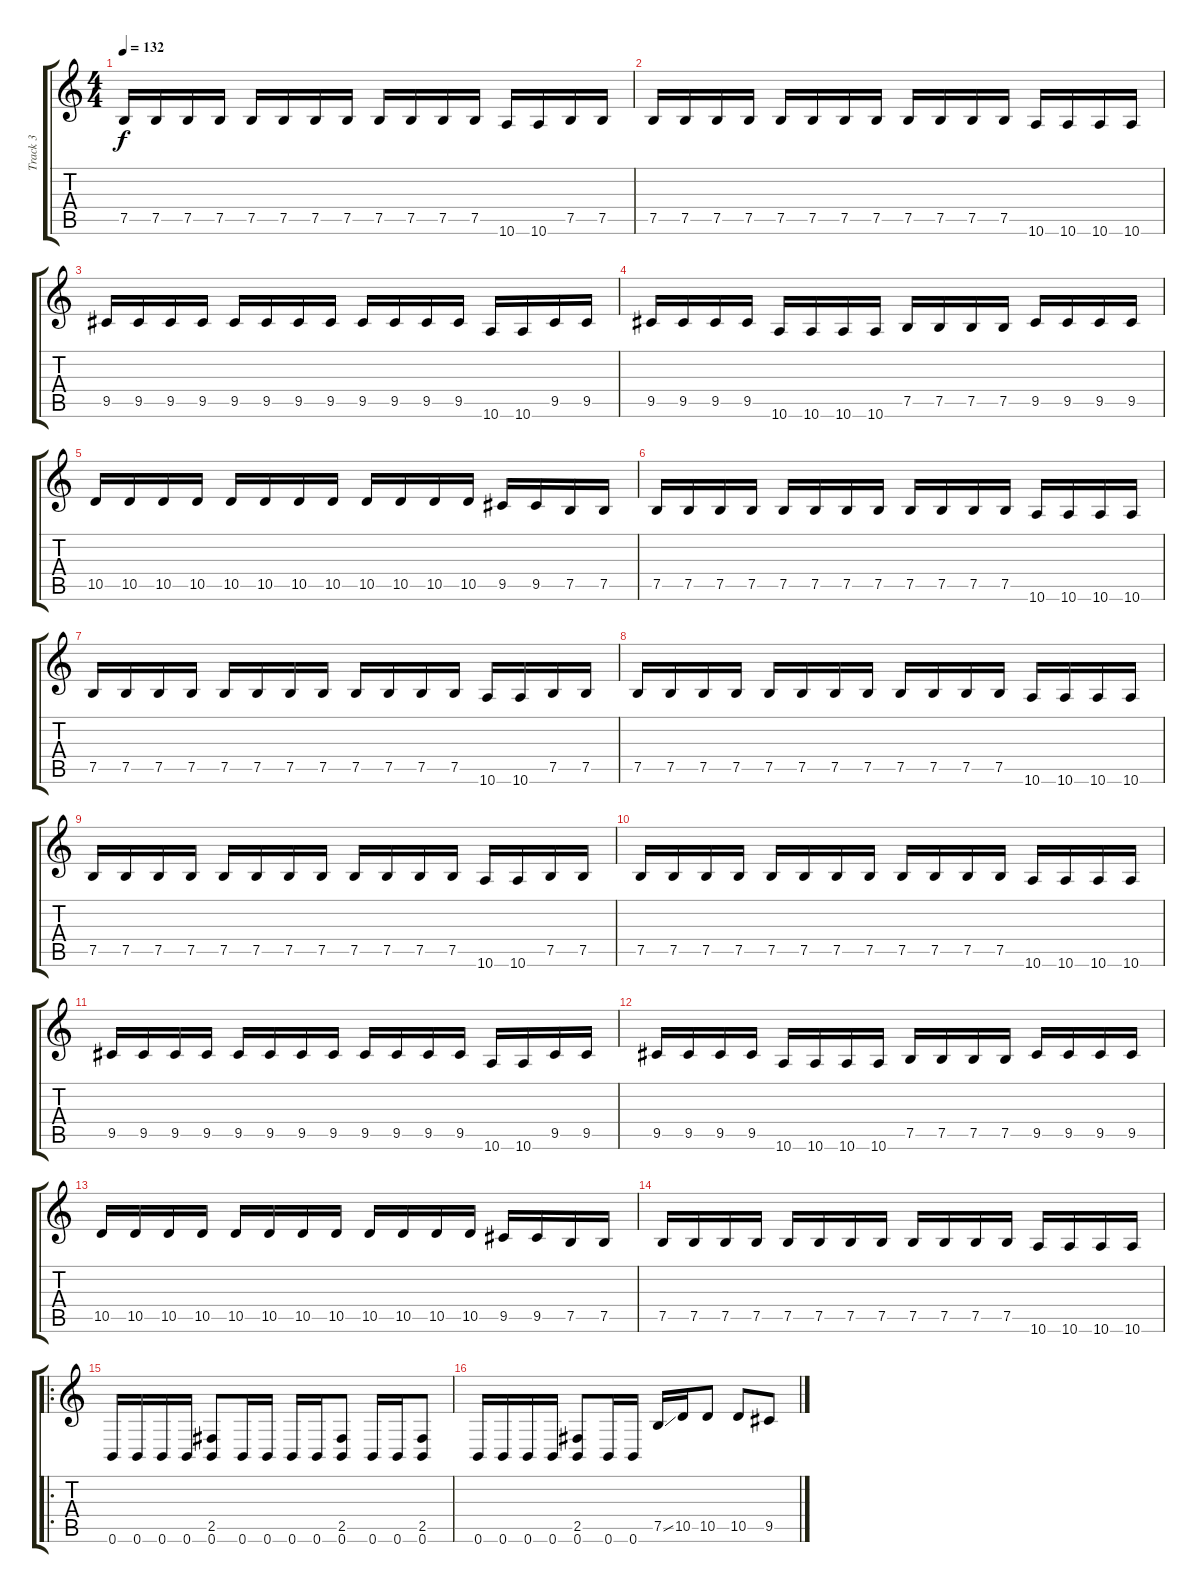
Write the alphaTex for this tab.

\track ("Track 3" "Track 3") {instrument overdrivenguitar}
\staff {score tabs}
\tuning (B3 Gb3 D3 A2 E2 B1) {hide}
\ts (4 4)
\tempo 132
\clef g2
\ks c
7.5.16{dy f} 7.5.16 7.5.16 7.5.16 7.5.16 7.5.16 7.5.16 7.5.16 7.5.16 7.5.16 7.5.16 7.5.16 10.6.16 10.6.16 7.5.16 7.5.16 |
7.5.16 7.5.16 7.5.16 7.5.16 7.5.16 7.5.16 7.5.16 7.5.16 7.5.16 7.5.16 7.5.16 7.5.16 10.6.16 10.6.16 10.6.16 10.6.16 |
9.5.16 9.5.16 9.5.16 9.5.16 9.5.16 9.5.16 9.5.16 9.5.16 9.5.16 9.5.16 9.5.16 9.5.16 10.6.16 10.6.16 9.5.16 9.5.16 |
9.5.16 9.5.16 9.5.16 9.5.16 10.6.16 10.6.16 10.6.16 10.6.16 7.5.16 7.5.16 7.5.16 7.5.16 9.5.16 9.5.16 9.5.16 9.5.16 |
10.5.16 10.5.16 10.5.16 10.5.16 10.5.16 10.5.16 10.5.16 10.5.16 10.5.16 10.5.16 10.5.16 10.5.16 9.5.16 9.5.16 7.5.16 7.5.16 |
7.5.16 7.5.16 7.5.16 7.5.16 7.5.16 7.5.16 7.5.16 7.5.16 7.5.16 7.5.16 7.5.16 7.5.16 10.6.16 10.6.16 10.6.16 10.6.16 |
7.5.16 7.5.16 7.5.16 7.5.16 7.5.16 7.5.16 7.5.16 7.5.16 7.5.16 7.5.16 7.5.16 7.5.16 10.6.16 10.6.16 7.5.16 7.5.16 |
7.5.16 7.5.16 7.5.16 7.5.16 7.5.16 7.5.16 7.5.16 7.5.16 7.5.16 7.5.16 7.5.16 7.5.16 10.6.16 10.6.16 10.6.16 10.6.16 |
7.5.16 7.5.16 7.5.16 7.5.16 7.5.16 7.5.16 7.5.16 7.5.16 7.5.16 7.5.16 7.5.16 7.5.16 10.6.16 10.6.16 7.5.16 7.5.16 |
7.5.16 7.5.16 7.5.16 7.5.16 7.5.16 7.5.16 7.5.16 7.5.16 7.5.16 7.5.16 7.5.16 7.5.16 10.6.16 10.6.16 10.6.16 10.6.16 |
9.5.16 9.5.16 9.5.16 9.5.16 9.5.16 9.5.16 9.5.16 9.5.16 9.5.16 9.5.16 9.5.16 9.5.16 10.6.16 10.6.16 9.5.16 9.5.16 |
9.5.16 9.5.16 9.5.16 9.5.16 10.6.16 10.6.16 10.6.16 10.6.16 7.5.16 7.5.16 7.5.16 7.5.16 9.5.16 9.5.16 9.5.16 9.5.16 |
10.5.16 10.5.16 10.5.16 10.5.16 10.5.16 10.5.16 10.5.16 10.5.16 10.5.16 10.5.16 10.5.16 10.5.16 9.5.16 9.5.16 7.5.16 7.5.16 |
7.5.16 7.5.16 7.5.16 7.5.16 7.5.16 7.5.16 7.5.16 7.5.16 7.5.16 7.5.16 7.5.16 7.5.16 10.6.16 10.6.16 10.6.16 10.6.16 |
\ro
0.6.16 0.6.16 0.6.16 0.6.16 (2.5 0.6).8 0.6.16 0.6.16 0.6.16 0.6.16 (2.5 0.6).8 0.6.16 0.6.16 (2.5 0.6).8 |
0.6.16 0.6.16 0.6.16 0.6.16 (2.5 0.6).8 0.6.16 0.6.16 7.5{ss}.16 10.5.16 10.5.8 10.5.8 9.5.8
